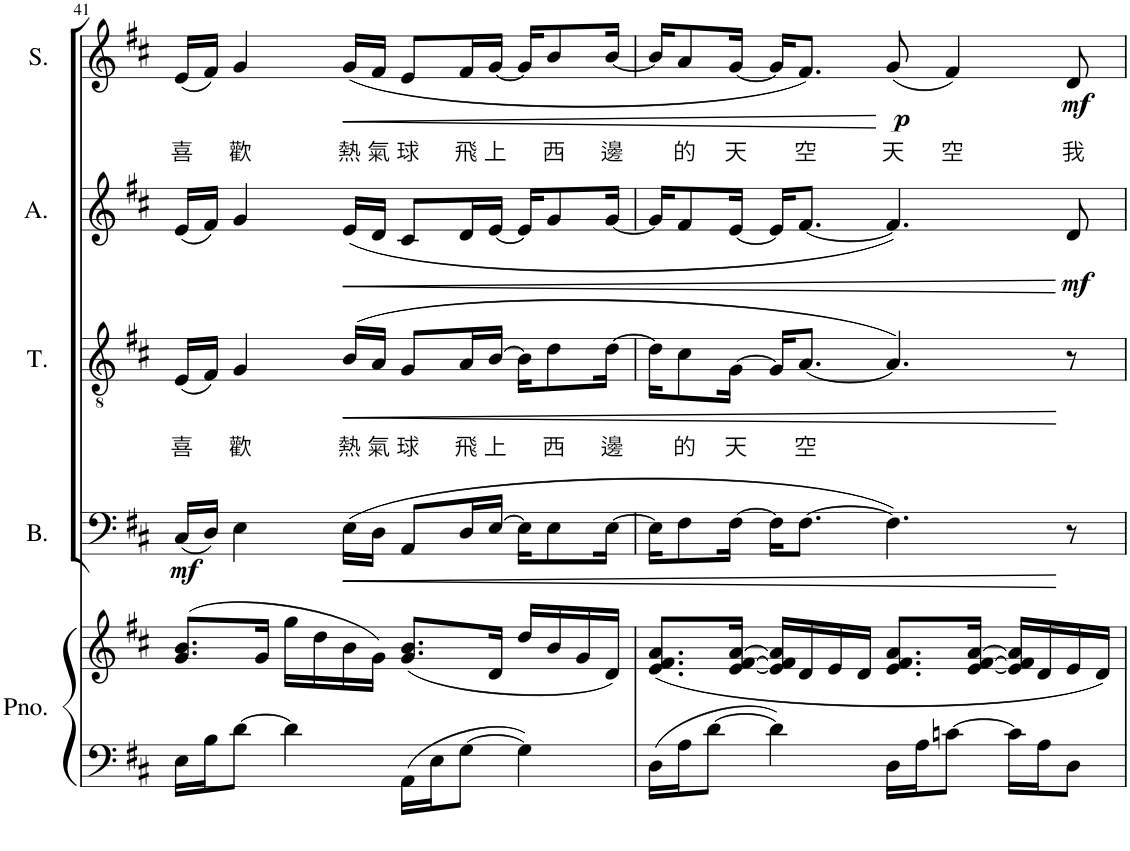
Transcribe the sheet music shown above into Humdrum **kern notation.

**kern	**kern	**kern	**dynam	**kern	**text	**dynam	**kern	**dynam	**kern	**text	**dynam
*part5	*part5	*part4	*part4	*part3	*part3	*part3	*part2	*part2	*part1	*part1	*part1
*staff6	*staff5	*staff4	*staff4	*staff3	*staff3	*staff3	*staff2	*staff2	*staff1	*staff1	*staff1
*I"Piano	*	*I"Bass	*	*I"Tenor	*	*	*I"Alto	*	*I"Soprano	*	*
*I'Pno.	*	*I'B.	*	*I'T.	*	*	*I'A.	*	*I'S.	*	*
!!LO:PB:g=z
*clefF4	*clefG2	*clefF4	*	*clefGv2	*	*	*clefG2	*	*clefG2	*	*
*	*	*Trd4c7	*	*Trd4c7	*	*	*	*	*	*	*
*k[f#c#]	*k[f#c#]	*k[f#c#]	*	*k[f#c#]	*	*	*k[f#c#]	*	*k[f#c#]	*	*
*M4/4	*M4/4	*M4/4	*	*M4/4	*	*	*M4/4	*	*M4/4	*	*
=41	=41	=41	=41	=41	=41	=41	=41	=41	=41	=41	=41
!	!	!	!LO:DY:b	!	!LO:LY:b	!	!	!	!	!LO:LY:b	!
16E\LL	(8.g/ 8.b/L	(16C#/LL	mf	(16E/LL	喜	.	(16e/LL	.	(16e/LL	喜	.
16B\J	.	16D/JJ)	.	16F#/JJ)	.	.	16f#/JJ)	.	16f#/JJ)	.	.
!	!	!	!	!	!LO:LY:b	!	!	!	!	!LO:LY:b	!
[8d\J	.	4E\	.	4G/	歡	.	4g/	.	4g/	歡	.
.	16g/Jk	.	.	.	.	.	.	.	.	.	.
4d\]	16gg\LL	.	.	.	.	.	.	.	.	.	.
.	16dd\	.	.	.	.	.	.	.	.	.	.
!	!	!	!LO:HP:b	!	!LO:LY:b	!LO:HP:b	!	!LO:HP:b	!	!LO:LY:b	!LO:HP:b
.	16b\	(16E\LL	<	(16B/LL	熱	<	(16e/LL	<	(16g/LL	熱	<
!	!	!	!	!	!LO:LY:b	!	!	!	!	!LO:LY:b	!
.	16g\JJ)	16D\JJ	.	16A/JJ	氣	.	16d/JJ	.	16f#/JJ	氣	.
!	!	!	!	!	!LO:LY:b	!	!	!	!	!LO:LY:b	!
16AA\LL	(8.g/ 8.b/L	8AA/L	.	8G/L	球	.	8c#/L	.	8e/L	球	.
16E\J	.	.	.	.	.	.	.	.	.	.	.
!	!	!	!	!	!LO:LY:b	!	!	!	!	!LO:LY:b	!
[8G\J	.	16D/L	.	16A/L	飛	.	16d/L	.	16f#/L	飛	.
!	!	!	!	!	!LO:LY:b	!	!	!	!	!LO:LY:b	!
.	16d/Jk	[16E/JJ	.	[16B/JJ	上	.	[16e/JJ	.	[16g/JJ	上	.
4G\]	16dd/LL	16E\KL]	.	16B\KL]	.	.	16e/KL]	.	16g/KL]	.	.
!	!	!	!	!	!LO:LY:b	!	!	!	!	!LO:LY:b	!
.	16b/	8E\	.	8d\	西	.	8g/	.	8b/	西	.
.	16g/	.	.	.	.	.	.	.	.	.	.
!	!	!	!	!	!LO:LY:b	!	!	!	!	!LO:LY:b	!
.	16d/JJ)	[16E\Jk	.	[16d\Jk	邊	.	[16g/Jk	.	[16b/Jk	邊	.
=42	=42	=42	=42	=42	=42	=42	=42	=42	=42	=42	=42
16D\LL	(8.e/ 8.f#/ 8.a/L	16E\KL]	.	16d\KL]	.	.	16g/KL]	.	16b/KL]	.	.
!	!	!	!	!	!LO:LY:b	!	!	!	!	!LO:LY:b	!
16A\J	.	8F#\	.	8c#\	的	.	8f#/	.	8a/	的	.
[8d\J	.	.	.	.	.	.	.	.	.	.	.
!	!	!	!	!	!LO:LY:b	!	!	!	!	!LO:LY:b	!
.	[16e/ [16f#/ [16a/Jk	[16F#\Jk	.	[16G\Jk	天	.	[16e/Jk	.	[16g/Jk	天	.
4d\]	16e/] 16f#/] 16a/]LL	16F#\KL]	.	16G/KL]	.	.	16e/KL]	.	16g/KL]	.	.
!	!	!	!	!	!LO:LY:b	!	!	!	!	!LO:LY:b	!
.	16d/	[8.F#\J	.	[8.A/J	空	.	[8.f#/J	.	8.f#/J)	空	.
.	16e/	.	.	.	.	.	.	.	.	.	.
.	16d/JJ	.	.	.	.	.	.	.	.	.	.
!	!	!	!	!	!	!	!	!	!	!LO:LY:b	!LO:DY:n=1:b
16D\LL	8.e/ 8.f#/ 8.a/L	4.F#\])	.	4.A/])	.	.	4.f#/])	.	(8g/	天	[ p
16A\J	.	.	.	.	.	.	.	.	.	.	.
!	!	!	!	!	!	!	!	!	!	!LO:LY:b	!
[8cn\J	.	.	.	.	.	.	.	.	4f#/)	空	.
.	[16e/ [16f#/ [16a/Jk	.	.	.	.	.	.	.	.	.	.
16c\LL]	16e/] 16f#/] 16a/]LL	.	.	.	.	.	.	.	.	.	.
16A\J	16d/	.	.	.	.	.	.	.	.	.	.
!	!	!	!	!	!	!	!	!LO:DY:n=1:b	!	!LO:LY:b	!LO:DY:n=2:b
8D\J	16e/	8r	[	8r	.	[	8d/	[ mf	8d/	我	mf
.	16d/JJ)	.	.	.	.	.	.	.	.	.	.
=	=	=	=	=	=	=	=	=	=	=	=
*-	*-	*-	*-	*-	*-	*-	*-	*-	*-	*-	*-
